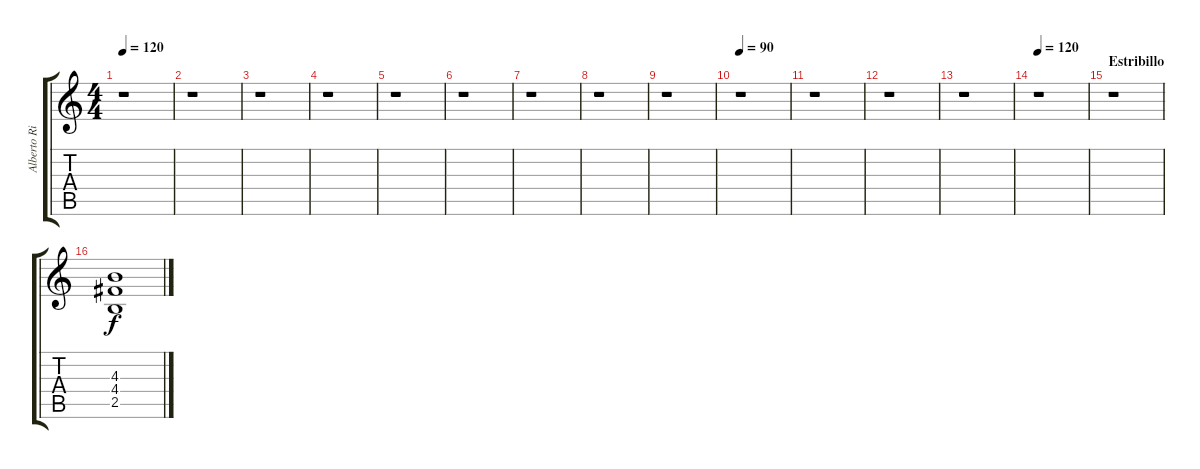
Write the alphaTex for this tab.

\track ("Alberto Rionda (Guitarra Solista)" "Alberto Ri") {instrument distortionguitar}
\staff {score tabs}
\tuning (E4 B3 G3 D3 A2 E2) {hide}
\ts (4 4)
\tempo 120
\clef g2
\ks c
r.1{dy f} |
r.1 |
r.1 |
r.1 |
r.1 |
r.1 |
r.1 |
r.1 |
r.1 |
\tempo 90
r.1 |
r.1 |
r.1 |
r.1 |
\tempo 120
r.1 |
\section ("" "Estribillo")
r.1{volume 13} |
(4.3 4.4 2.5).1
